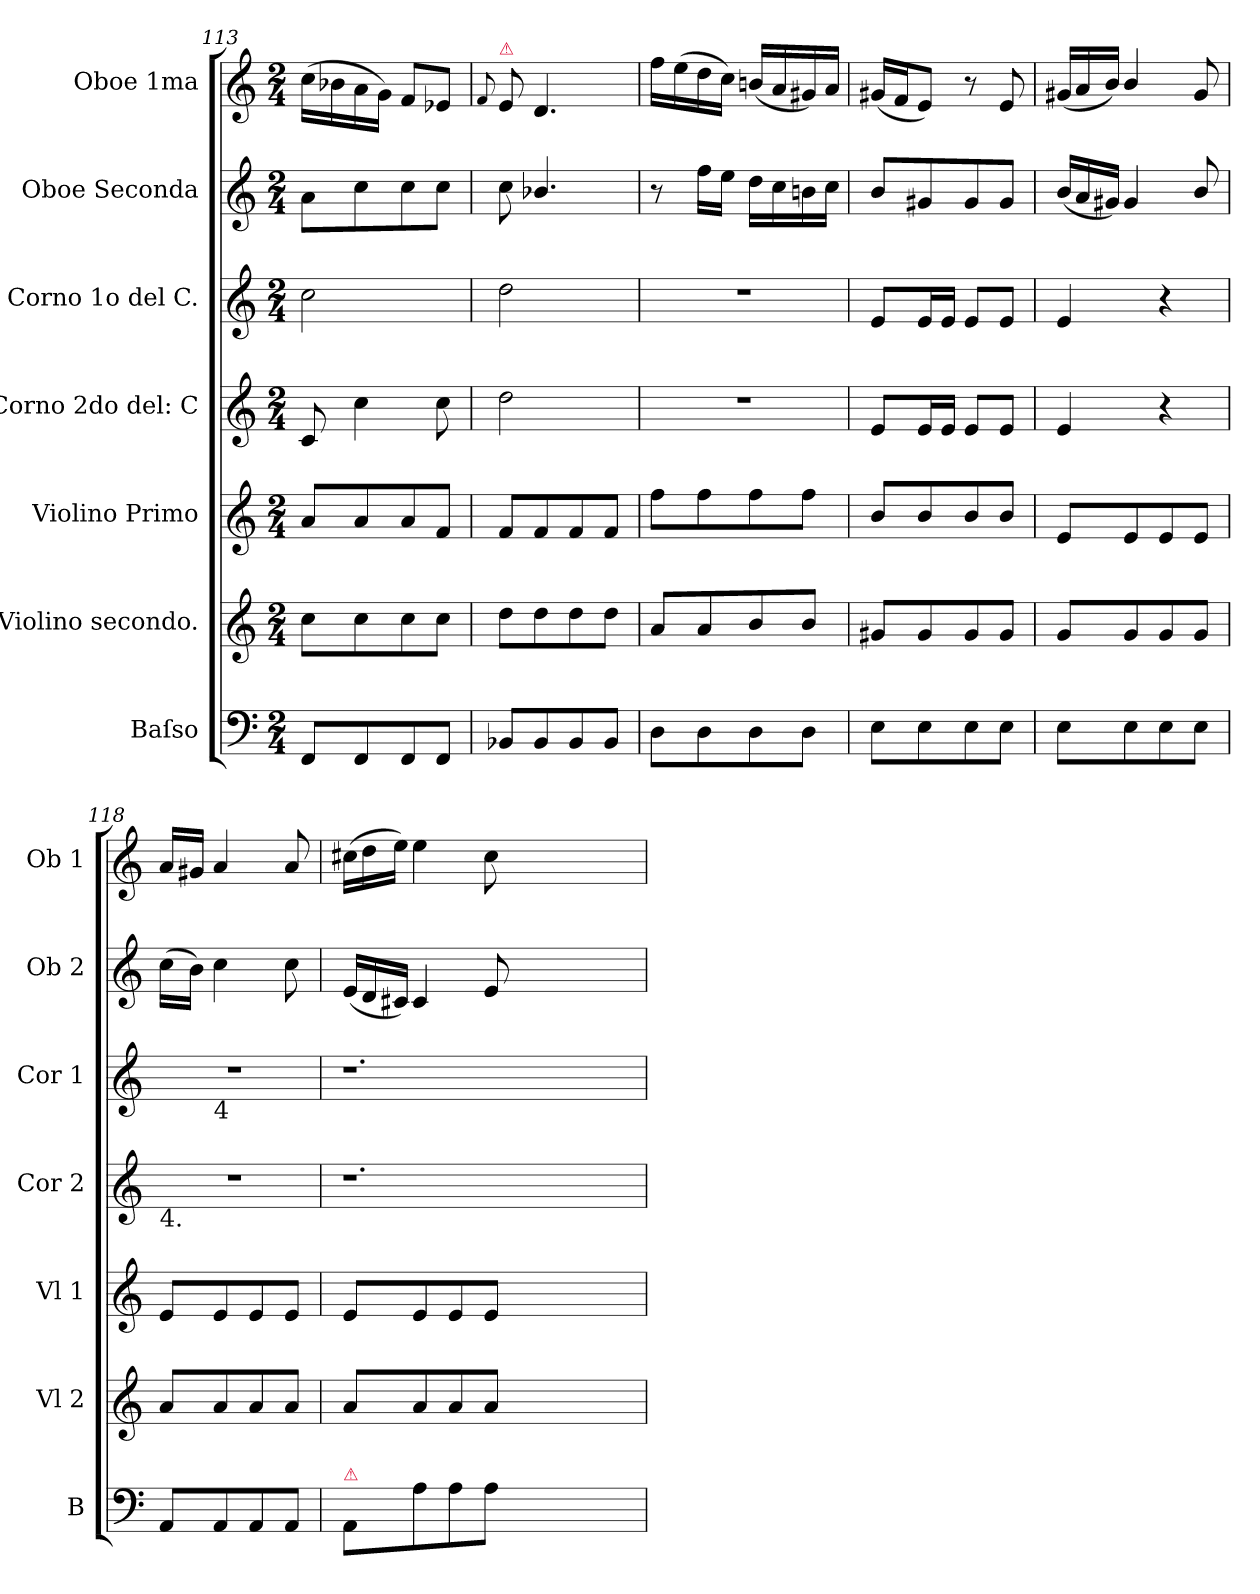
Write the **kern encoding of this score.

**kern	**kern	**kern	**kern	**kern	**kern	**kern
*part7	*part6	*part5	*part4	*part3	*part2	*part1
*staff7	*staff6	*staff5	*staff4	*staff3	*staff2	*staff1
*I"Baſso	*I"Violino secondo.	*I"Violino Primo	*I"Corno 2do del: C	*I"Corno 1o del C.	*I"Oboe Seconda	*I"Oboe 1ma
*I'B	*I'Vl 2	*I'Vl 1	*I'Cor 2	*I'Cor 1	*I'Ob 2	*I'Ob 1
*clefF4	*clefG2	*clefG2	*clefG2	*clefG2	*clefG2	*clefG2
*k[]	*k[]	*k[]	*k[]	*k[]	*k[]	*k[]
*M2/4	*M2/4	*M2/4	*M2/4	*M2/4	*M2/4	*M2/4
=113	=113	=113	=113	=113	=113	=113
8FF/L	8cc\L	8a/L	8c/	2cc\	8a\L	(>16cc\LL
.	.	.	.	.	.	16b-X\
8FF/	8cc\	8a/	4cc\	.	8cc\	16a\
.	.	.	.	.	.	16g\JJ)
8FF/	8cc\	8a/	.	.	8cc\	8f/L
8FF/J	8cc\J	8f/J	8cc\	.	8cc\J	8e-X/J
=114	=114	=114	=114	=114	=114	=114
.	.	.	.	.	.	8qqf/
!	!	!	!	!	!	!LO:TX:a:color=crimson:t=⚠
8BB-X/L	8dd\L	8f/L	2dd\	2dd\	8cc\	8e/
8BB-/	8dd\	8f/	.	.	4.b-X/	4.d/
8BB-/	8dd\	8f/	.	.	.	.
8BB-/J	8dd\J	8f/J	.	.	.	.
=115	=115	=115	=115	=115	=115	=115
8D\L	8a/L	8ff\L	2r	2r	8r	16ff\LL
.	.	.	.	.	.	(>16ee\
8D\	8a/	8ff\	.	.	16ff\LL	16dd\
.	.	.	.	.	16ee\JJ	16cc\JJ)
8D\	8b/	8ff\	.	.	16dd\LL	(<16bn/LL
.	.	.	.	.	16cc\	16a/
8D\J	8b/J	8ff\J	.	.	16bn\	16g#X/)
.	.	.	.	.	16cc\JJ	16a/JJ
=116	=116	=116	=116	=116	=116	=116
8E\L	8g#X/L	8b/L	8e/L	8e/L	8b/L	(<16g#X/LL
.	.	.	.	.	.	16f/J
8E\	8g#/	8b/	16e/L	16e/L	8g#X/	8e/J)
.	.	.	16e/JJ	16e/JJ	.	.
8E\	8g#/	8b/	8e/L	8e/L	8g#/	8r
8E\J	8g#/J	8b/J	8e/J	8e/J	8g#/J	8e/
=117	=117	=117	=117	=117	=117	=117
*	*	*	*	*	*Xtuplet	*Xtuplet
8E\L	8g/L	8e/L	4e/	4e/	(<24b/LL	(<24g#X/LL
.	.	.	.	.	24a/	24a/
.	.	.	.	.	24g#X/JJ)	24b/JJ)
8E\	8g/	8e/	.	.	4g#/	4b/
8E\	8g/	8e/	4r	4r	.	.
8E\J	8g/J	8e/J	.	.	8b/	8g#/
=118	=118	=118	=118	=118	=118	=118
!	!	!	!LO:TX:b:t=4.	!	!	!
*	*	*	*	*^	*	*
8AA/L	8a/L	8e/L	2r	2r	8ryy	(>16cc\LL	16a/LL
.	.	.	.	.	.	16b\JJ)	16g#X/JJ
!	!	!	!	!	!LO:TX:b:t=4	!	!
8AA/	8a/	8e/	.	.	4.ryy	4cc\	4a/
8AA/	8a/	8e/	.	.	.	.	.
8AA/J	8a/J	8e/J	.	.	.	8cc\	8a/
=119	=119	=119	=119	=119	=119	=119	=119
!LO:TX:a:color=crimson:t=⚠	!	!	!	!	!	!	!
*	*	*	*	*v	*v	*	*
8AA/L	8a/L	8e/L	1.r	1.r	(<24e/LL	(>24cc#X\LL
.	.	.	.	.	24d/	24dd\
.	.	.	.	.	24c#X/JJ)	24ee\JJ)
8A\	8a/	8e/	.	.	4c#/	4ee\
8A\	8a/	8e/	.	.	.	.
8A\J	8a/J	8e/J	.	.	8e/	8cc#\
1ryy	1ryy	1ryy	.	.	1ryy	1ryy
=	=	=	=	=	=	=
*-	*-	*-	*-	*-	*-	*-
